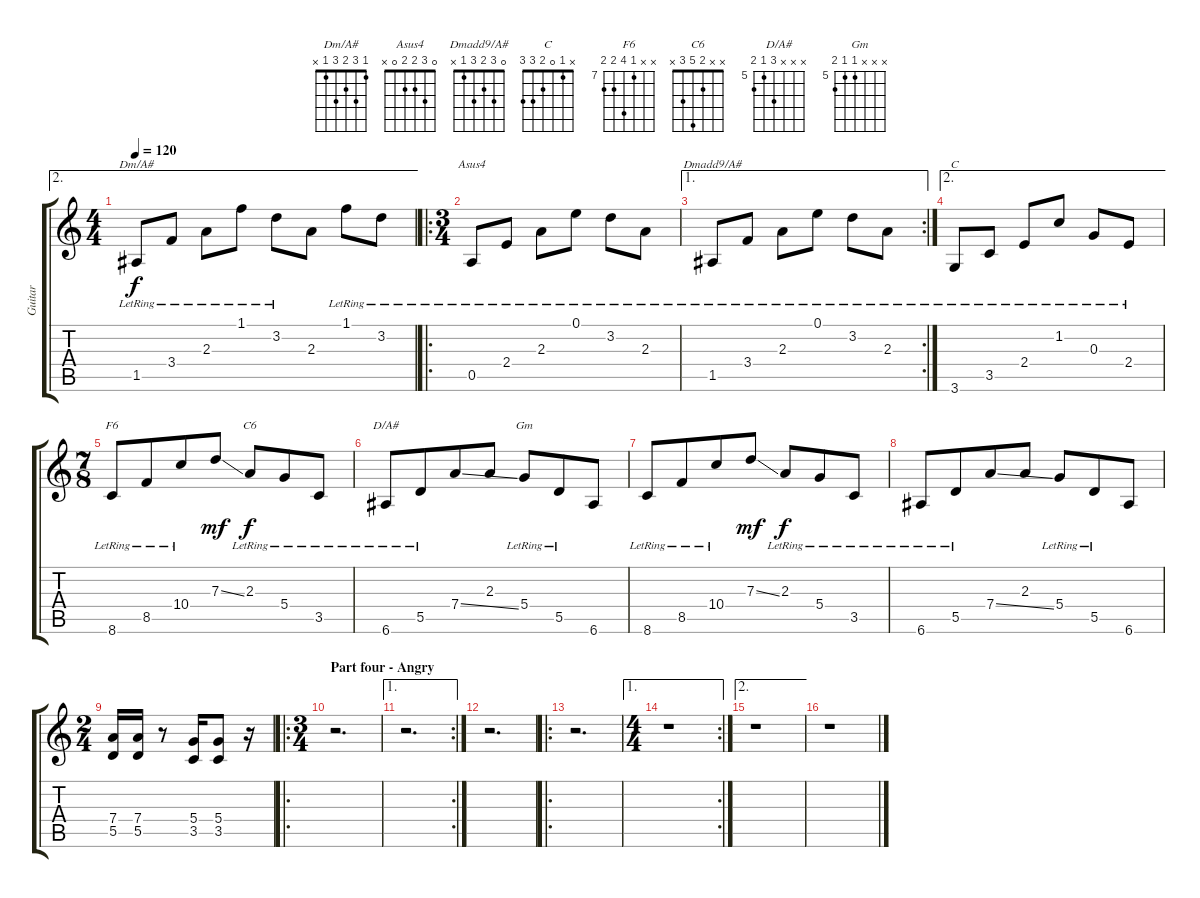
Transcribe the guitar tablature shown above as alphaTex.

\track ("Guitar" "Guitar") {instrument acousticguitarsteel}
\staff {score tabs}
\tuning (E4 B3 G3 D3 A2 E2) {hide}
\chord ("Dm/A#" 1 3 2 3 1 x)
\chord ("Asus4" 0 3 2 2 0 x)
\chord ("Dmadd9/A#" 0 3 2 3 1 x)
\chord ("C" x 1 0 2 3 3)
\chord ("F6" x x 7 10 8 8) {firstfret 7}
\chord ("C6" x x 2 5 3 x)
\chord ("D/A#" x x x 7 5 6) {firstfret 5}
\chord ("Gm" x x x 5 5 6) {firstfret 5}
\ae 2
\ts (4 4)
\tempo 120
\clef g2
\ks c
1.5{lr}.8{ch "Dm/A#" dy f} 3.4{lr}.8 2.3{lr}.8 1.1{lr}.8 3.2{lr}.8 2.3.8 1.1{lr}.8 3.2{lr}.8 |
\ro
\ts (3 4)
0.5{lr}.8{ch "Asus4"} 2.4{lr}.8 2.3{lr}.8 0.1{lr}.8 3.2{lr}.8 2.3{lr}.8 |
\ae 1
\rc 2
1.5{lr}.8{ch "Dmadd9/A#"} 3.4{lr}.8 2.3{lr}.8 0.1{lr}.8 3.2{lr}.8 2.3{lr}.8 |
\ae 2
3.6{lr}.8{ch "C"} 3.5{lr}.8 2.4{lr}.8 1.2{lr}.8 0.3{lr}.8 2.4{lr}.8 |
\ts (7 8)
8.6{lr}.8{ch "F6"} 8.5{lr}.8 10.4{lr}.8 7.3{ss}.8{dy mf} 2.3{lr}.8{ch "C6" dy f} 5.4{lr}.8 3.5{lr}.8 |
6.6{lr}.8{ch "D/A#"} 5.5{lr}.8 7.4{ss}.8 2.3.8 5.4{lr}.8{ch "Gm"} 5.5{lr}.8 6.6.8 |
8.6{lr}.8 8.5{lr}.8 10.4{lr}.8 7.3{ss}.8{dy mf} 2.3{lr}.8{dy f} 5.4{lr}.8 3.5{lr}.8 |
6.6{lr}.8 5.5{lr}.8 7.4{ss}.8 2.3.8 5.4{lr}.8 5.5{lr}.8 6.6.8 |
\ts (2 4)
(7.4 5.5).16 (7.4 5.5).16 r.8 (5.4 3.5).16 (5.4 3.5).8 r.16 |
\ro
\ts (3 4)
\section ("" "Part four - Angry")
r.2{d} |
\ae 1
\rc 2
r.2{d} |
r.2{d} |
\ro
r.2{d} |
\ae 1
\rc 2
\ts (4 4)
r.1 |
\ae 2
r.1 |
r.1
